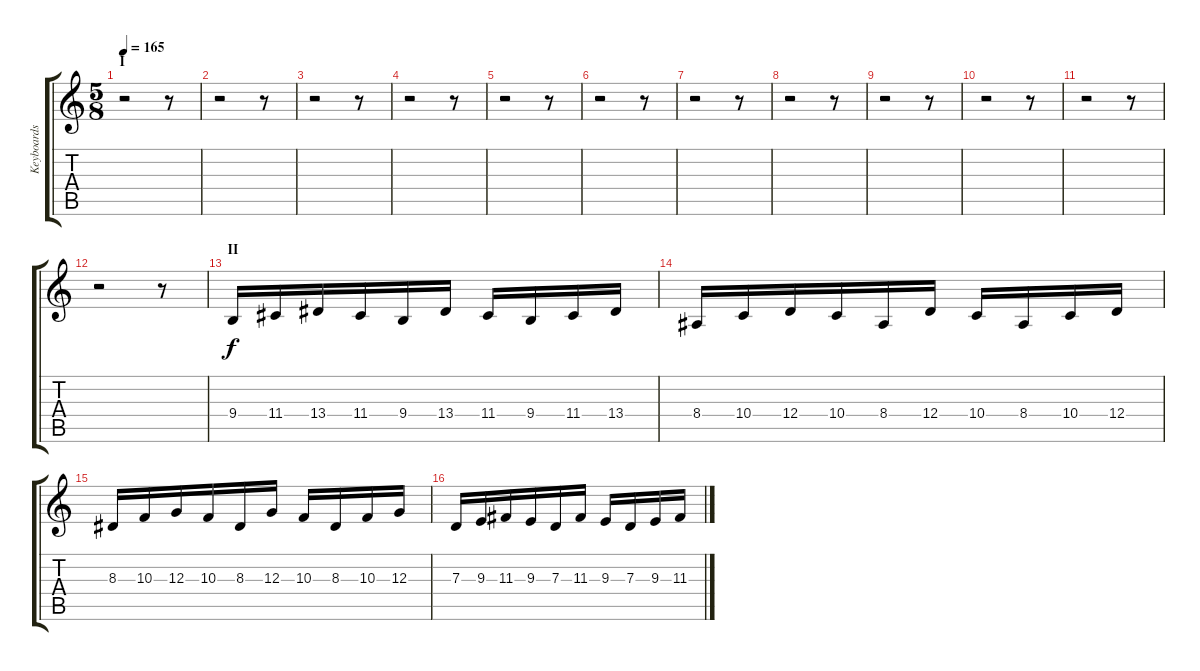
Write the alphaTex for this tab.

\track ("Keyboards" "Keyboards") {instrument dulcimer}
\staff {score tabs}
\tuning (E4 B3 G3 D3 A2 E2) {hide}
\ts (5 8)
\section ("" "I")
\tempo 165
\clef g2
\ks c
r.2{dy f instrument dulcimer} r.8 |
r.2 r.8 |
r.2 r.8 |
r.2 r.8 |
r.2 r.8 |
r.2 r.8 |
r.2 r.8 |
r.2 r.8 |
r.2 r.8 |
r.2 r.8 |
r.2 r.8 |
r.2 r.8 |
\section ("" "II")
9.4.16{volume 12 balance 0} 11.4.16 13.4.16 11.4.16 9.4.16 13.4.16 11.4.16 9.4.16 11.4.16 13.4.16 |
8.4.16 10.4.16 12.4.16 10.4.16 8.4.16 12.4.16 10.4.16 8.4.16 10.4.16 12.4.16 |
8.3.16 10.3.16 12.3.16 10.3.16 8.3.16 12.3.16 10.3.16 8.3.16 10.3.16 12.3.16 |
7.3.16 9.3.16 11.3.16 9.3.16 7.3.16 11.3.16 9.3.16 7.3.16 9.3.16 11.3.16
